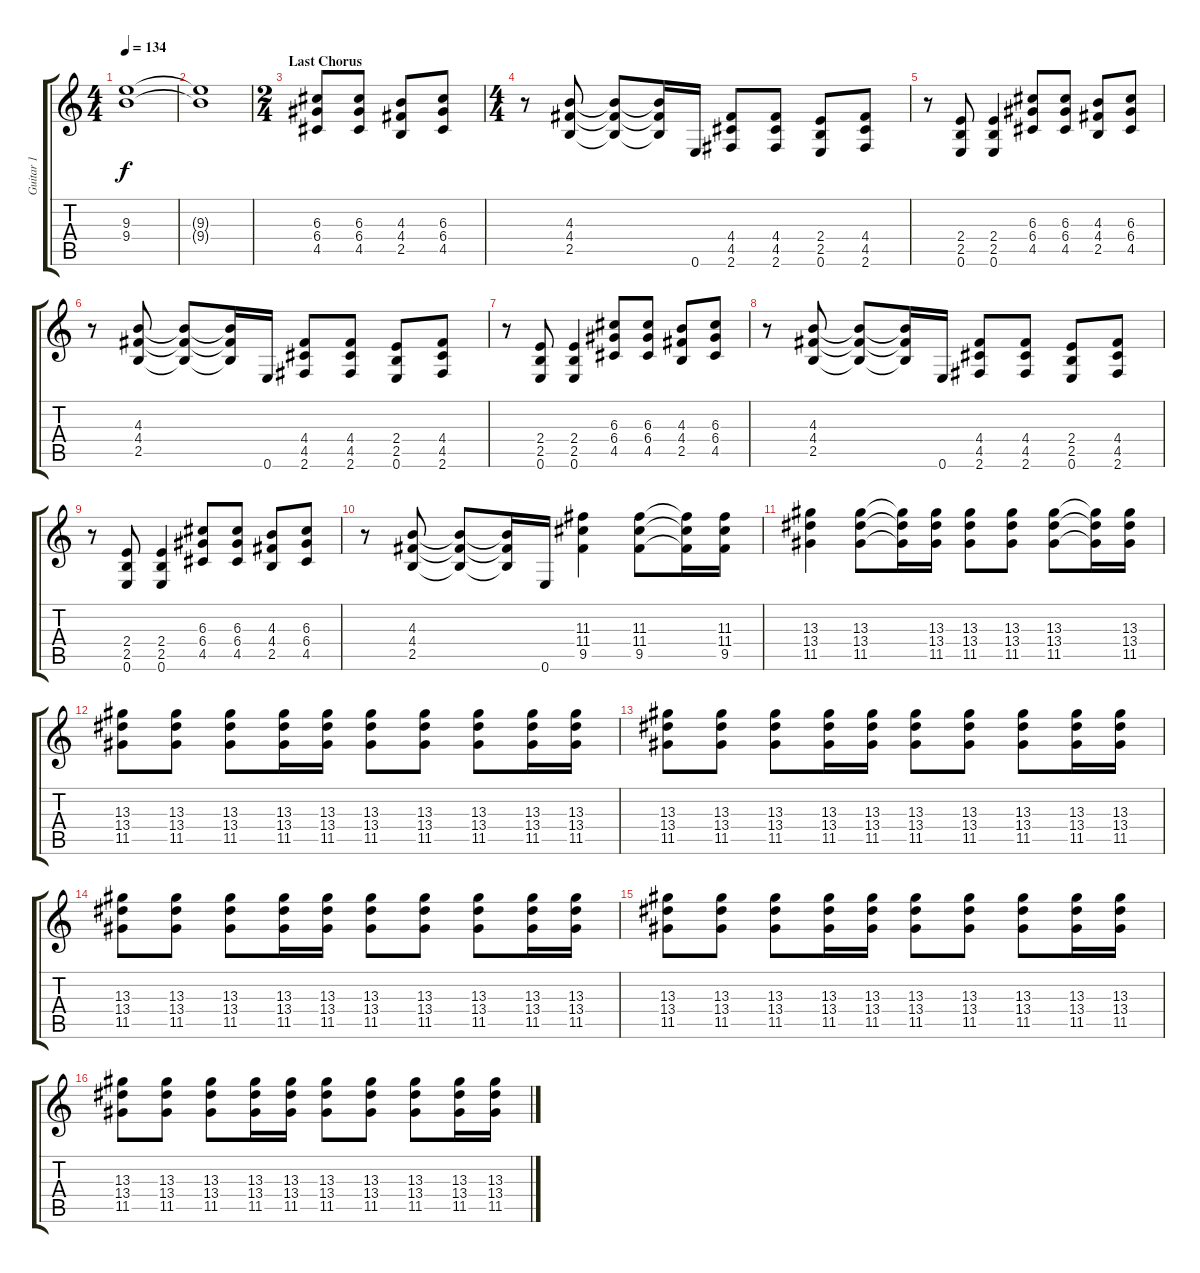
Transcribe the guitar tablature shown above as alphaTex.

\track ("Guitar 1" "Guitar 1") {instrument overdrivenguitar}
\staff {score tabs}
\tuning (E4 B3 G3 D3 A2 E2) {hide}
\ts (4 4)
\tempo 134
\clef g2
\ks c
(9.3{t} 9.4{t}).1{dy f} |
(9.3{t} 9.4{t}).1 |
\ts (2 4)
\section ("" "Last Chorus")
(6.3 6.4 4.5).8{volume 16 balance 16} (6.3 6.4 4.5).8 (4.3 4.4 2.5).8 (6.3 6.4 4.5).8 |
\ts (4 4)
r.8 (4.3 4.4 2.5).8 (4.3{t} 4.4{t} 2.5{t}).8 (4.3{t} 4.4{t} 2.5{t}).16 0.6.16 (4.4 4.5 2.6).8 (4.4 4.5 2.6).8 (2.4 2.5 0.6).8 (4.4 4.5 2.6).8 |
r.8 (2.4 2.5 0.6).8 (2.4 2.5 0.6).4 (6.3 6.4 4.5).8 (6.3 6.4 4.5).8 (4.3 4.4 2.5).8 (6.3 6.4 4.5).8 |
r.8 (4.3 4.4 2.5).8 (4.3{t} 4.4{t} 2.5{t}).8 (4.3{t} 4.4{t} 2.5{t}).16 0.6.16 (4.4 4.5 2.6).8 (4.4 4.5 2.6).8 (2.4 2.5 0.6).8 (4.4 4.5 2.6).8 |
r.8 (2.4 2.5 0.6).8 (2.4 2.5 0.6).4 (6.3 6.4 4.5).8 (6.3 6.4 4.5).8 (4.3 4.4 2.5).8 (6.3 6.4 4.5).8 |
r.8 (4.3 4.4 2.5).8 (4.3{t} 4.4{t} 2.5{t}).8 (4.3{t} 4.4{t} 2.5{t}).16 0.6.16 (4.4 4.5 2.6).8 (4.4 4.5 2.6).8 (2.4 2.5 0.6).8 (4.4 4.5 2.6).8 |
r.8 (2.4 2.5 0.6).8 (2.4 2.5 0.6).4 (6.3 6.4 4.5).8 (6.3 6.4 4.5).8 (4.3 4.4 2.5).8 (6.3 6.4 4.5).8 |
r.8 (4.3 4.4 2.5).8 (4.3{t} 4.4{t} 2.5{t}).8 (4.3{t} 4.4{t} 2.5{t}).16 0.6.16 (11.3 11.4 9.5).4 (11.3 11.4 9.5).8 (11.3{t} 11.4{t} 9.5{t}).16 (11.3 11.4 9.5).16 |
(13.3 13.4 11.5).4 (13.3 13.4 11.5).8 (13.3{t} 13.4{t} 11.5{t}).16 (13.3 13.4 11.5).16 (13.3 13.4 11.5).8 (13.3 13.4 11.5).8 (13.3 13.4 11.5).8 (13.3{t} 13.4{t} 11.5{t}).16 (13.3 13.4 11.5).16 |
(13.3 13.4 11.5).8 (13.3 13.4 11.5).8 (13.3 13.4 11.5).8 (13.3 13.4 11.5).16 (13.3 13.4 11.5).16 (13.3 13.4 11.5).8 (13.3 13.4 11.5).8 (13.3 13.4 11.5).8 (13.3 13.4 11.5).16 (13.3 13.4 11.5).16 |
(13.3 13.4 11.5).8 (13.3 13.4 11.5).8 (13.3 13.4 11.5).8 (13.3 13.4 11.5).16 (13.3 13.4 11.5).16 (13.3 13.4 11.5).8 (13.3 13.4 11.5).8 (13.3 13.4 11.5).8 (13.3 13.4 11.5).16 (13.3 13.4 11.5).16 |
(13.3 13.4 11.5).8 (13.3 13.4 11.5).8 (13.3 13.4 11.5).8 (13.3 13.4 11.5).16 (13.3 13.4 11.5).16 (13.3 13.4 11.5).8 (13.3 13.4 11.5).8 (13.3 13.4 11.5).8 (13.3 13.4 11.5).16 (13.3 13.4 11.5).16 |
(13.3 13.4 11.5).8 (13.3 13.4 11.5).8 (13.3 13.4 11.5).8 (13.3 13.4 11.5).16 (13.3 13.4 11.5).16 (13.3 13.4 11.5).8 (13.3 13.4 11.5).8 (13.3 13.4 11.5).8 (13.3 13.4 11.5).16 (13.3 13.4 11.5).16 |
(13.3 13.4 11.5).8 (13.3 13.4 11.5).8 (13.3 13.4 11.5).8 (13.3 13.4 11.5).16 (13.3 13.4 11.5).16 (13.3 13.4 11.5).8 (13.3 13.4 11.5).8 (13.3 13.4 11.5).8 (13.3 13.4 11.5).16 (13.3 13.4 11.5).16
